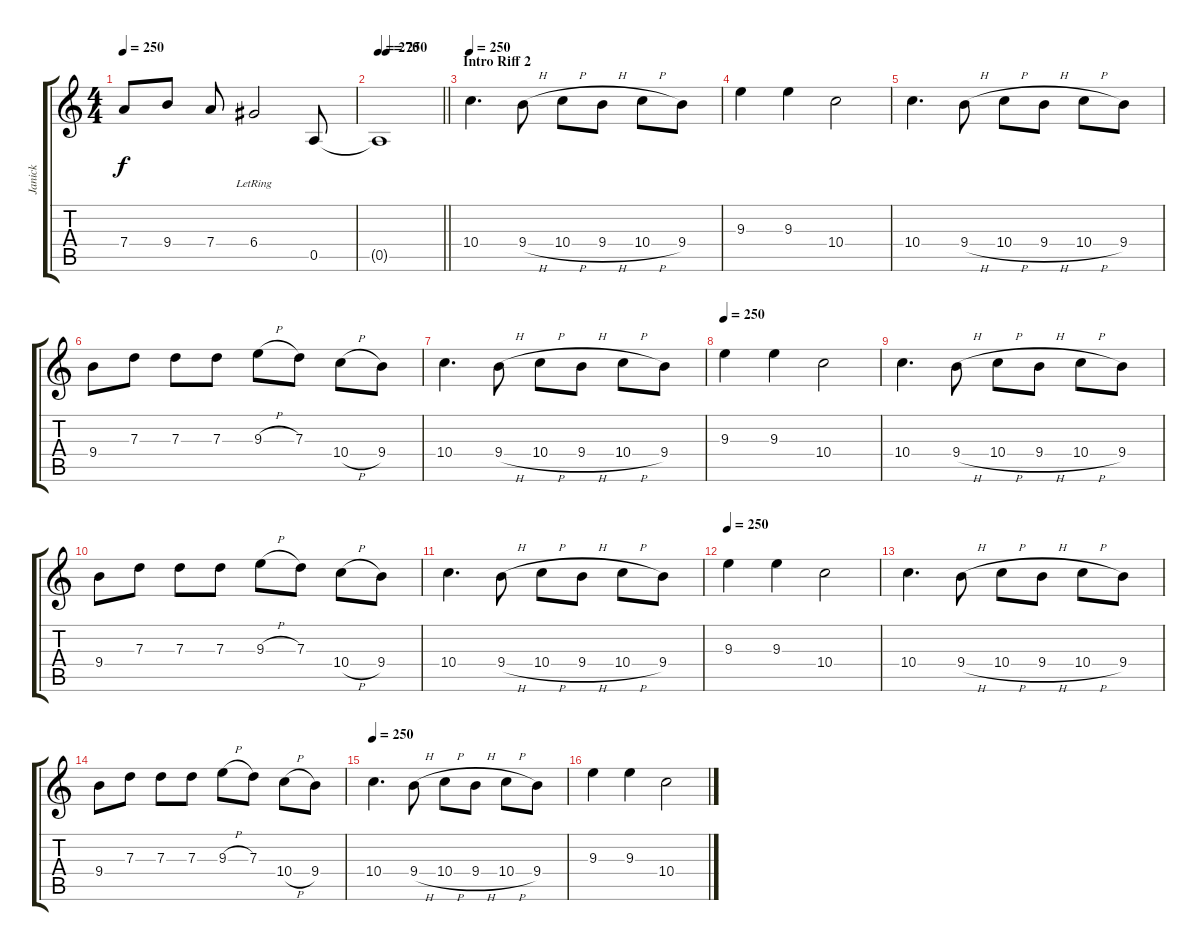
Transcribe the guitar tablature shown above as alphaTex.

\track ("Janick" "Janick") {instrument distortionguitar}
\staff {score tabs}
\tuning (E4 B3 G3 D3 A2 E2) {hide}
\ts (4 4)
\tempo 250
\clef g2
\ks c
7.4.8{dy f} 9.4.8 7.4.8 6.4{lr}.2 0.5.8 |
\tempo 270
\tempo (250 0.125)
\barLineRight lightlight
0.5{t}.1 |
\section ("" "Intro Riff 2")
\tempo 230
\tempo 250
10.4.4{d volume 14 balance 0 instrument overdrivenguitar} 9.4{h}.8 10.4{h}.8 9.4{h}.8 10.4{h}.8 9.4.8 |
9.3.4 9.3.4 10.4.2 |
10.4.4{d} 9.4{h}.8 10.4{h}.8 9.4{h}.8 10.4{h}.8 9.4.8 |
9.4.8 7.3.8 7.3.8 7.3.8 9.3{h}.8 7.3.8 10.4{h}.8 9.4.8 |
10.4.4{d} 9.4{h}.8 10.4{h}.8 9.4{h}.8 10.4{h}.8 9.4.8 |
\tempo 250
9.3.4 9.3.4 10.4.2 |
10.4.4{d} 9.4{h}.8 10.4{h}.8 9.4{h}.8 10.4{h}.8 9.4.8 |
9.4.8 7.3.8 7.3.8 7.3.8 9.3{h}.8 7.3.8 10.4{h}.8 9.4.8 |
10.4.4{d} 9.4{h}.8 10.4{h}.8 9.4{h}.8 10.4{h}.8 9.4.8 |
\tempo 250
9.3.4 9.3.4 10.4.2 |
10.4.4{d} 9.4{h}.8 10.4{h}.8 9.4{h}.8 10.4{h}.8 9.4.8 |
9.4.8 7.3.8 7.3.8 7.3.8 9.3{h}.8 7.3.8 10.4{h}.8 9.4.8 |
\tempo 250
10.4.4{d} 9.4{h}.8 10.4{h}.8 9.4{h}.8 10.4{h}.8 9.4.8 |
9.3.4 9.3.4 10.4.2
